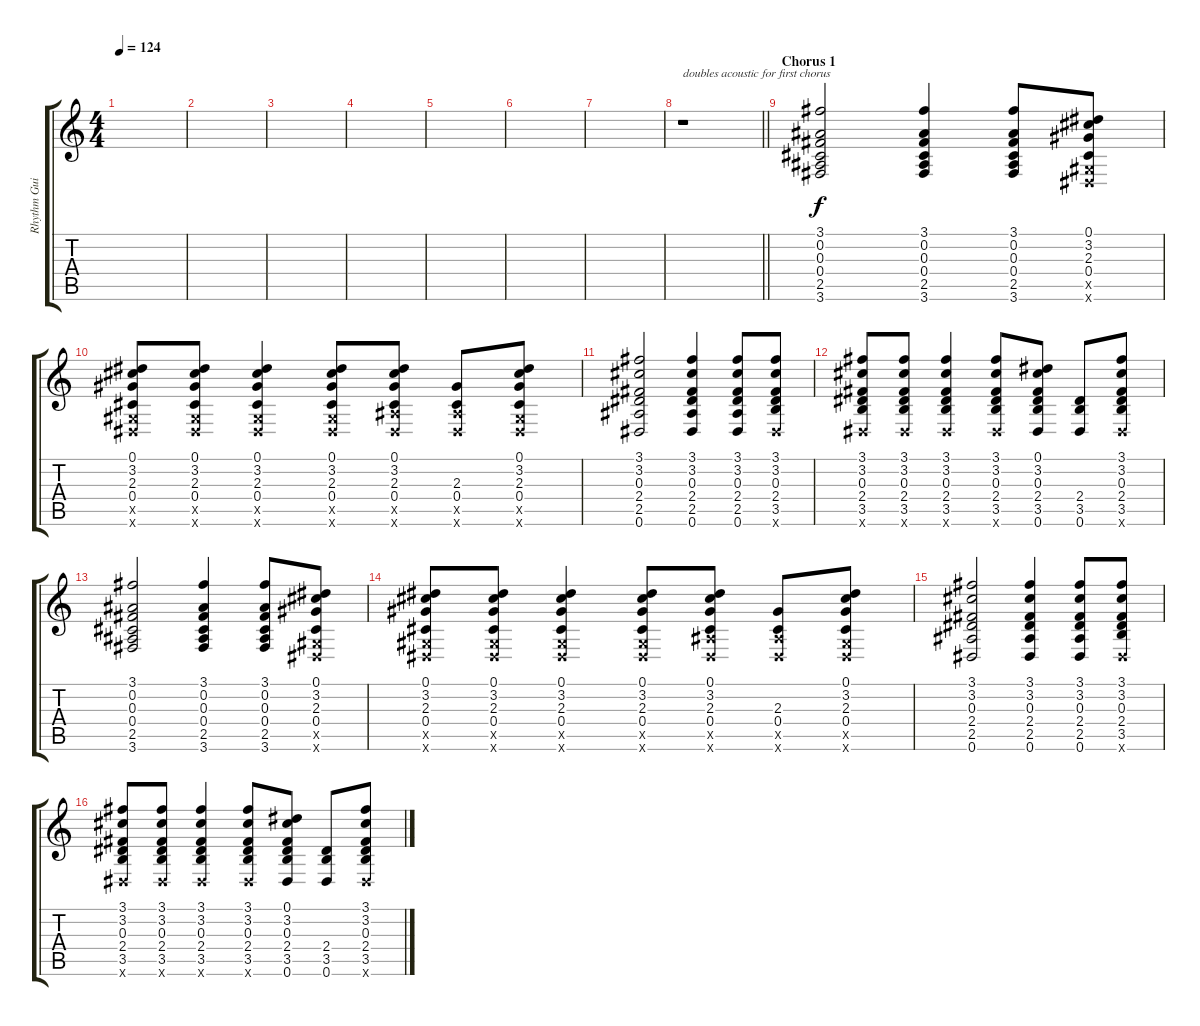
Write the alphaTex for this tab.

\track ("Rhythm Guitar" "Rhythm Gui") {instrument distortionguitar}
\staff {score tabs}
\tuning (Eb4 Bb3 Gb3 Db3 Ab2 Eb2) {hide}
\ts (4 4)
\tempo 124
\clef g2
\ks c
|
|
|
|
|
|
|
\barLineRight lightlight
r.1{txt "doubles acoustic for first chorus"} |
\section ("" "Chorus 1")
(3.1 0.2 0.3 0.4 2.5 3.6).2{balance 11 instrument acousticguitarsteel} (3.1 0.2 0.3 0.4 2.5 3.6).4 (3.1 0.2 0.3 0.4 2.5 3.6).8 (0.1 3.2 2.3 0.4 0.5{x} 0.6{x}).8 |
(0.1 3.2 2.3 0.4 0.5{x} 0.6{x}).8 (0.1 3.2 2.3 0.4 0.5{x} 0.6{x}).8 (0.1 3.2 2.3 0.4 0.5{x} 0.6{x}).4 (0.1 3.2 2.3 0.4 0.5{x} 0.6{x}).8 (0.1 3.2 2.3 0.4 2.5{x} 0.6{x}).8 (2.3 0.4 2.5{x} 0.6{x}).8 (0.1 3.2 2.3 0.4 0.5{x} 0.6{x}).8 |
(3.1 3.2 0.3 2.4 2.5 0.6).2 (3.1 3.2 0.3 2.4 2.5 0.6).4 (3.1 3.2 0.3 2.4 2.5 0.6).8 (3.1 3.2 0.3 2.4 3.5 0.6{x}).8 |
(3.1 3.2 0.3 2.4 3.5 0.6{x}).8 (3.1 3.2 0.3 2.4 3.5 0.6{x}).8 (3.1 3.2 0.3 2.4 3.5 0.6{x}).4 (3.1 3.2 0.3 2.4 3.5 0.6{x}).8 (0.1 3.2 0.3 2.4 3.5 0.6).8 (2.4 3.5 0.6).8 (3.1 3.2 0.3 2.4 3.5 0.6{x}).8 |
(3.1 0.2 0.3 0.4 2.5 3.6).2 (3.1 0.2 0.3 0.4 2.5 3.6).4 (3.1 0.2 0.3 0.4 2.5 3.6).8 (0.1 3.2 2.3 0.4 0.5{x} 0.6{x}).8 |
(0.1 3.2 2.3 0.4 0.5{x} 0.6{x}).8 (0.1 3.2 2.3 0.4 0.5{x} 0.6{x}).8 (0.1 3.2 2.3 0.4 0.5{x} 0.6{x}).4 (0.1 3.2 2.3 0.4 0.5{x} 0.6{x}).8 (0.1 3.2 2.3 0.4 2.5{x} 0.6{x}).8 (2.3 0.4 2.5{x} 0.6{x}).8 (0.1 3.2 2.3 0.4 0.5{x} 0.6{x}).8 |
(3.1 3.2 0.3 2.4 2.5 0.6).2 (3.1 3.2 0.3 2.4 2.5 0.6).4 (3.1 3.2 0.3 2.4 2.5 0.6).8 (3.1 3.2 0.3 2.4 3.5 0.6{x}).8 |
(3.1 3.2 0.3 2.4 3.5 0.6{x}).8 (3.1 3.2 0.3 2.4 3.5 0.6{x}).8 (3.1 3.2 0.3 2.4 3.5 0.6{x}).4 (3.1 3.2 0.3 2.4 3.5 0.6{x}).8 (0.1 3.2 0.3 2.4 3.5 0.6).8 (2.4 3.5 0.6).8 (3.1 3.2 0.3 2.4 3.5 0.6{x}).8
